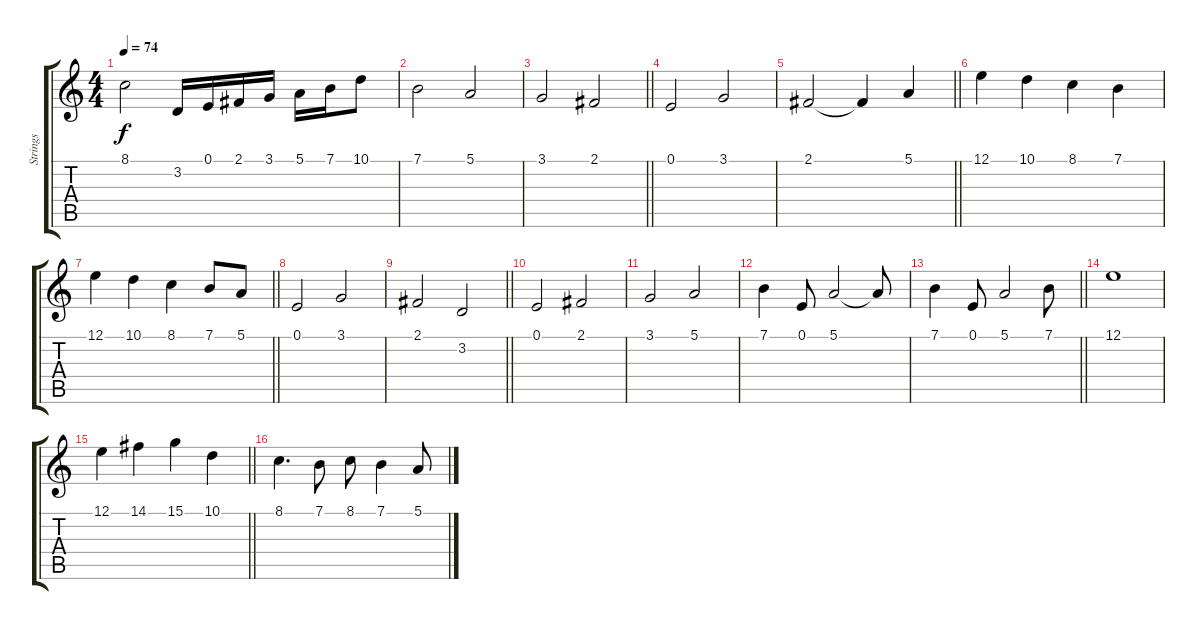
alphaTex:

\track ("Strings" "Strings") {instrument stringensemble1}
\staff {score tabs}
\tuning (E4 B3 G3 D3 A2 E2) {hide}
\ts (4 4)
\tempo 74
\clef g2
\ks c
8.1.2{dy f} 3.2.16 0.1.16 2.1.16 3.1.16 5.1.16 7.1.16 10.1.8 |
7.1.2 5.1.2 |
\barLineRight lightlight
3.1.2 2.1.2 |
0.1.2 3.1.2 |
\barLineRight lightlight
2.1.2 2.1{t}.4 5.1.4 |
12.1.4 10.1.4 8.1.4 7.1.4 |
\barLineRight lightlight
12.1.4 10.1.4 8.1.4 7.1.8 5.1.8 |
0.1.2 3.1.2 |
\barLineRight lightlight
2.1.2 3.2.2 |
0.1.2 2.1.2 |
3.1.2 5.1.2 |
7.1.4 0.1.8 5.1.2 5.1{t}.8 |
\barLineRight lightlight
7.1.4 0.1.8 5.1.2 7.1.8 |
12.1.1 |
\barLineRight lightlight
12.1.4 14.1.4 15.1.4 10.1.4 |
8.1.4{d} 7.1.8 8.1.8 7.1.4 5.1.8
